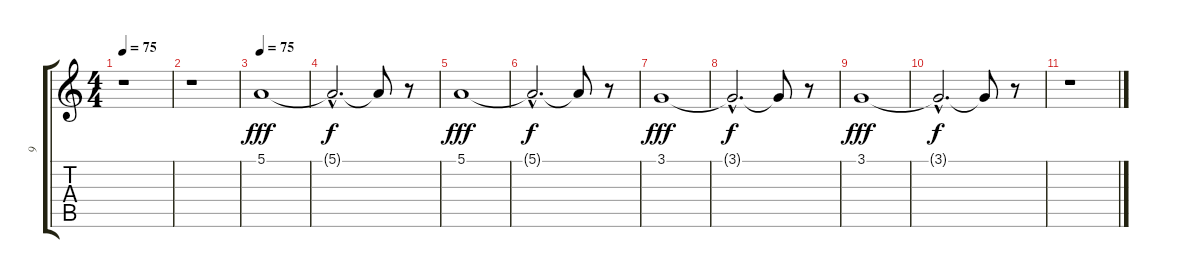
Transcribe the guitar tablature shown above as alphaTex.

\track ("9" "9") {instrument oboe}
\staff {score tabs}
\tuning (E4 B3 G3 D3 A2 E2) {hide}
\ts (4 4)
\tempo 75
\clef g2
\ks c
r.1{dy f} |
r.1 |
\tempo 75
5.1.1{dy fff volume 14 balance 7} |
5.1{hac t}.2{d dy f} 5.1{t}.8 r.8 |
5.1.1{dy fff} |
5.1{hac t}.2{d dy f} 5.1{t}.8 r.8 |
3.1.1{dy fff} |
3.1{hac t}.2{d dy f} 3.1{t}.8 r.8 |
3.1.1{dy fff} |
3.1{hac t}.2{d dy f} 3.1{t}.8 r.8 |
r.1
